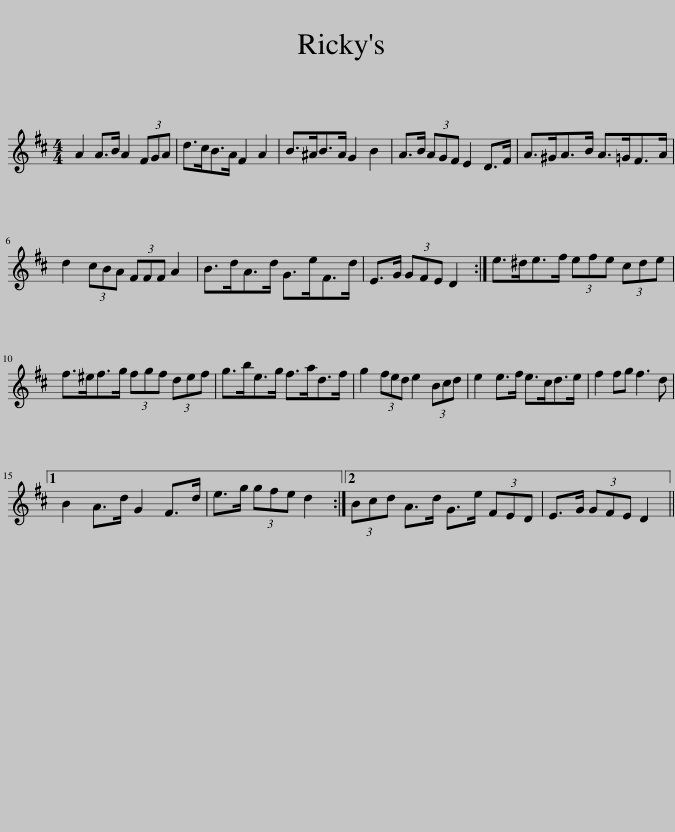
X:1
L:1/8
M:4/4
I:linebreak $
K:D
V:1 treble
V:1
 A2 A>B A2 (3FGA | d>cB>A F2 A2 | B>^AB>A G2 B2 | A>B (3AGF E2 D>F | A>^GA>B A>=GF>A |$ %5
 d2 (3cBA (3FFF A2 | B>dA>d G>eF>d | E>G (3GFE D2 :| e>^de>f (3efe (3cde |$ f>^ef>g (3fgf (3def | %10
 g>be>g f>ad>f | g2 (3fed e2 (3Bcd | e2 e>f e>cd>e | f2 fg f3 d |1$ B2 A>d G2 F>d | %15
 e>g (3gfe d2 :|2 (3Bcd A>d G>e (3FED | E>G (3GFE D2 || %18
